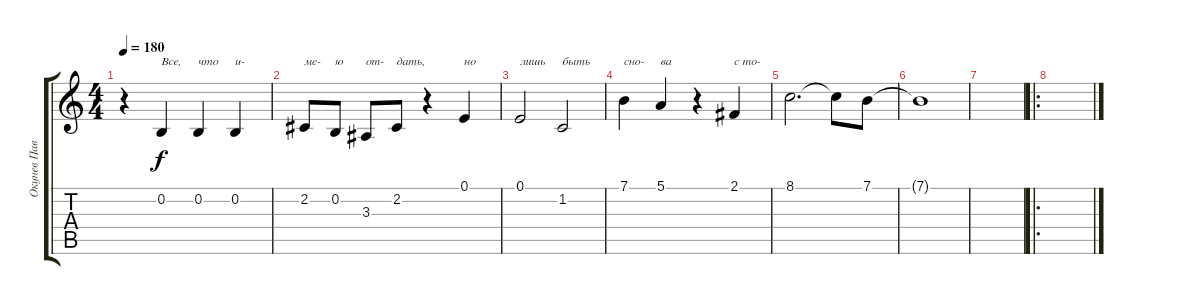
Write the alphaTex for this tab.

\track ("Окунев Павел" "Окунев Пав") {instrument bassoon}
\staff {score tabs}
\tuning (E4 B3 G3 D3 A2 E2) {hide}
\ts (4 4)
\tempo 180
\clef g2
\ks c
r.4{dy f} 0.2.4{txt "Все,"} 0.2.4{txt "что"} 0.2.4{txt "и-"} |
2.2.8{txt "ме-"} 0.2.8{txt "ю"} 3.3.8{txt "от-"} 2.2.8{txt "дать,"} r.4 0.1.4{txt "но"} |
0.1.2{txt "лишь"} 1.2.2{txt "быть"} |
7.1.4{txt "сно-"} 5.1.4{txt "ва"} r.4 2.1.4{txt "с то-"} |
8.1.2{d} 8.1{t}.8 7.1.8 |
7.1{t}.1 |
|
\ro
